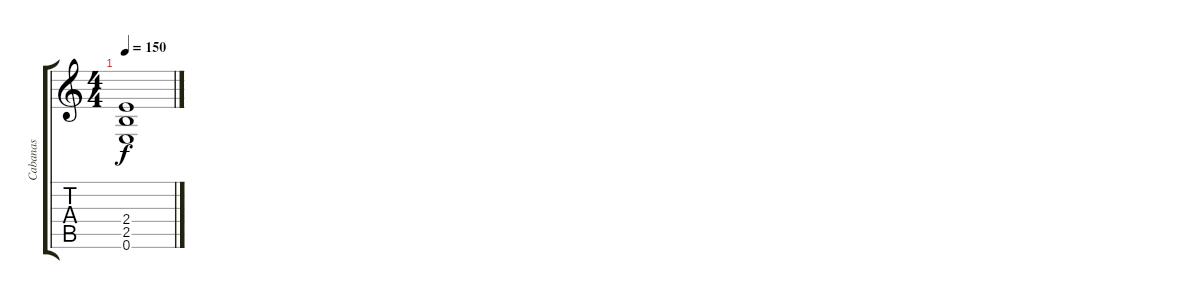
\track ("Cabanas" "Cabanas") {instrument overdrivenguitar}
\staff {score tabs}
\tuning (E4 B3 G3 D3 A2 E2) {hide}
\ts (4 4)
\tempo 150
\clef g2
\ks c
(2.4 2.5 0.6).1{dy f}
